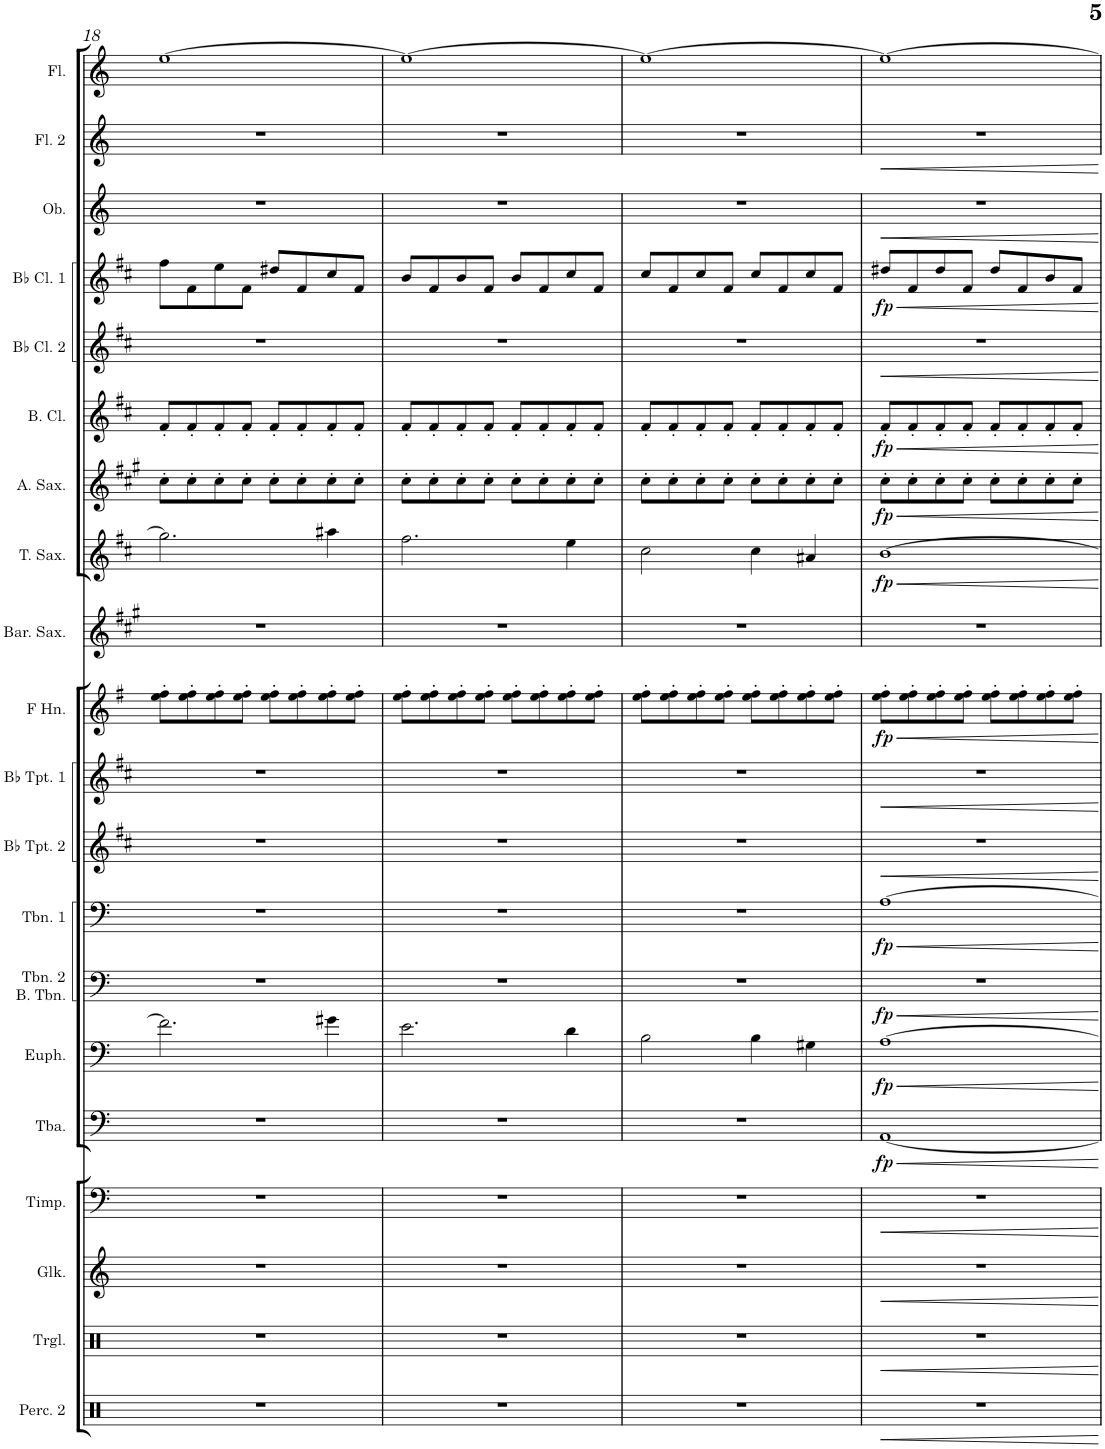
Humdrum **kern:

**kern	**kern	**kern	**kern	**kern	**dynam	**kern	**dynam	**kern	**dynam	**kern	**dynam	**kern	**kern	**kern	**dynam	**kern	**kern	**dynam	**kern	**dynam	**kern	**dynam	**kern	**kern	**dynam	**kern	**kern	**kern
*part20	*part19	*part18	*part17	*part16	*part16	*part15	*part15	*part14	*part14	*part13	*part13	*part12	*part11	*part10	*part10	*part9	*part8	*part8	*part7	*part7	*part6	*part6	*part5	*part4	*part4	*part3	*part2	*part1
*staff20	*staff19	*staff18	*staff17	*staff16	*staff16	*staff15	*staff15	*staff14	*staff14	*staff13	*staff13	*staff12	*staff11	*staff10	*staff10	*staff9	*staff8	*staff8	*staff7	*staff7	*staff6	*staff6	*staff5	*staff4	*staff4	*staff3	*staff2	*staff1
*I"Percussion 2	*I"Percussion 1	*I"Glockenspiel	*I"Timpani	*I"Tuba	*	*I"Euphonium	*	*I"Trombone 2 Bass Trombone	*	*I"Trombone 1	*	*I"Bb Trumpet 2	*I"Bb Trumpet 1	*I"Horn in F	*	*I"Baritone Saxophone	*I"Tenor Saxophone	*	*I"Alto Saxophone	*	*I"Bass Clarinet	*	*I"Bb Clarinet 2	*I"Bb Clarinet 1	*	*I"Oboe	*I"Flûte 2	*I"Flute
*I'Perc. 2	*I'Perc. 1	*I'Glk.	*I'Timp.	*I'Tba.	*	*I'Euph.	*	*I'Tbn. 2 B. Tbn.	*	*I'Tbn. 1	*	*I'Bb Tpt. 2	*I'Bb Tpt. 1	*	*	*I'Bar. Sax.	*I'T. Sax.	*	*I'A. Sax.	*	*I'B. Cl.	*	*I'Bb Cl. 2	*I'Bb Cl. 1	*	*I'Ob.	*I'Fl. 2	*I'Fl.
!!LO:PB:g=z
*clefX	*clefX	*clefG2	*clefF4	*clefF4	*	*clefF4	*	*clefF4	*	*clefF4	*	*clefG2	*clefG2	*clefG2	*	*clefG2	*clefG2	*	*clefG2	*	*clefG2	*	*clefG2	*clefG2	*	*clefG2	*clefG2	*clefG2
*	*	*Trd-14c-24	*	*	*	*	*	*	*	*	*	*Trd1c2	*Trd1c2	*Trd4c7	*	*Trd12c21	*Trd8c14	*	*Trd5c9	*	*Trd8c14	*	*Trd1c2	*Trd1c2	*	*	*	*
*k[]	*k[]	*k[]	*k[]	*k[]	*	*k[]	*	*k[]	*	*k[]	*	*k[f#c#]	*k[f#c#]	*k[f#]	*	*k[f#c#g#]	*k[f#c#]	*	*k[f#c#g#]	*	*k[f#c#]	*	*k[f#c#]	*k[f#c#]	*	*k[]	*k[]	*k[]
*M4/4	*M4/4	*M4/4	*M4/4	*M4/4	*	*M4/4	*	*M4/4	*	*M4/4	*	*M4/4	*M4/4	*M4/4	*	*M4/4	*M4/4	*	*M4/4	*	*M4/4	*	*M4/4	*M4/4	*	*M4/4	*M4/4	*M4/4
=18	=18	=18	=18	=18	=18	=18	=18	=18	=18	=18	=18	=18	=18	=18	=18	=18	=18	=18	=18	=18	=18	=18	=18	=18	=18	=18	=18	=18
1r	1r	1r	1r	1r	.	2.f#\]	.	1r	.	1r	.	1r	1r	8ee\' 8ff#\'L	.	1r	2.gg#\]	.	8cc#'\L	.	8f#'/L	.	1r	8ff#\L	.	1r	1r	[1ee
.	.	.	.	.	.	.	.	.	.	.	.	.	.	8ee\' 8ff#\'	.	.	.	.	8cc#'\	.	8f#'/	.	.	8f#\	.	.	.	.
.	.	.	.	.	.	.	.	.	.	.	.	.	.	8ee\' 8ff#\'	.	.	.	.	8cc#'\	.	8f#'/	.	.	8ee\	.	.	.	.
.	.	.	.	.	.	.	.	.	.	.	.	.	.	8ee\' 8ff#\'J	.	.	.	.	8cc#'\J	.	8f#'/J	.	.	8f#\J	.	.	.	.
.	.	.	.	.	.	.	.	.	.	.	.	.	.	8ee\' 8ff#\'L	.	.	.	.	8cc#'\L	.	8f#'/L	.	.	8dd#X/L	.	.	.	.
.	.	.	.	.	.	.	.	.	.	.	.	.	.	8ee\' 8ff#\'	.	.	.	.	8cc#'\	.	8f#'/	.	.	8f#/	.	.	.	.
.	.	.	.	.	.	4g#X\	.	.	.	.	.	.	.	8ee\' 8ff#\'	.	.	4aa#X\	.	8cc#'\	.	8f#'/	.	.	8cc#/	.	.	.	.
.	.	.	.	.	.	.	.	.	.	.	.	.	.	8ee\' 8ff#\'J	.	.	.	.	8cc#'\J	.	8f#'/J	.	.	8f#/J	.	.	.	.
=19	=19	=19	=19	=19	=19	=19	=19	=19	=19	=19	=19	=19	=19	=19	=19	=19	=19	=19	=19	=19	=19	=19	=19	=19	=19	=19	=19	=19
1r	1r	1r	1r	1r	.	2.e\	.	1r	.	1r	.	1r	1r	8ee\' 8ff#\'L	.	1r	2.ff#\	.	8cc#'\L	.	8f#'/L	.	1r	8b/L	.	1r	1r	1ee_
.	.	.	.	.	.	.	.	.	.	.	.	.	.	8ee\' 8ff#\'	.	.	.	.	8cc#'\	.	8f#'/	.	.	8f#/	.	.	.	.
.	.	.	.	.	.	.	.	.	.	.	.	.	.	8ee\' 8ff#\'	.	.	.	.	8cc#'\	.	8f#'/	.	.	8b/	.	.	.	.
.	.	.	.	.	.	.	.	.	.	.	.	.	.	8ee\' 8ff#\'J	.	.	.	.	8cc#'\J	.	8f#'/J	.	.	8f#/J	.	.	.	.
.	.	.	.	.	.	.	.	.	.	.	.	.	.	8ee\' 8ff#\'L	.	.	.	.	8cc#'\L	.	8f#'/L	.	.	8b/L	.	.	.	.
.	.	.	.	.	.	.	.	.	.	.	.	.	.	8ee\' 8ff#\'	.	.	.	.	8cc#'\	.	8f#'/	.	.	8f#/	.	.	.	.
.	.	.	.	.	.	4d\	.	.	.	.	.	.	.	8ee\' 8ff#\'	.	.	4ee\	.	8cc#'\	.	8f#'/	.	.	8cc#/	.	.	.	.
.	.	.	.	.	.	.	.	.	.	.	.	.	.	8ee\' 8ff#\'J	.	.	.	.	8cc#'\J	.	8f#'/J	.	.	8f#/J	.	.	.	.
=20	=20	=20	=20	=20	=20	=20	=20	=20	=20	=20	=20	=20	=20	=20	=20	=20	=20	=20	=20	=20	=20	=20	=20	=20	=20	=20	=20	=20
1r	1r	1r	1r	1r	.	2B\	.	1r	.	1r	.	1r	1r	8ee\' 8ff#\'L	.	1r	2cc#\	.	8cc#'\L	.	8f#'/L	.	1r	8cc#/L	.	1r	1r	1ee_
.	.	.	.	.	.	.	.	.	.	.	.	.	.	8ee\' 8ff#\'	.	.	.	.	8cc#'\	.	8f#'/	.	.	8f#/	.	.	.	.
.	.	.	.	.	.	.	.	.	.	.	.	.	.	8ee\' 8ff#\'	.	.	.	.	8cc#'\	.	8f#'/	.	.	8cc#/	.	.	.	.
.	.	.	.	.	.	.	.	.	.	.	.	.	.	8ee\' 8ff#\'J	.	.	.	.	8cc#'\J	.	8f#'/J	.	.	8f#/J	.	.	.	.
.	.	.	.	.	.	4B\	.	.	.	.	.	.	.	8ee\' 8ff#\'L	.	.	4cc#\	.	8cc#'\L	.	8f#'/L	.	.	8cc#/L	.	.	.	.
.	.	.	.	.	.	.	.	.	.	.	.	.	.	8ee\' 8ff#\'	.	.	.	.	8cc#'\	.	8f#'/	.	.	8f#/	.	.	.	.
.	.	.	.	.	.	4G#X\	.	.	.	.	.	.	.	8ee\' 8ff#\'	.	.	4a#X/	.	8cc#'\	.	8f#'/	.	.	8cc#/	.	.	.	.
.	.	.	.	.	.	.	.	.	.	.	.	.	.	8ee\' 8ff#\'J	.	.	.	.	8cc#'\J	.	8f#'/J	.	.	8f#/J	.	.	.	.
=21	=21	=21	=21	=21	=21	=21	=21	=21	=21	=21	=21	=21	=21	=21	=21	=21	=21	=21	=21	=21	=21	=21	=21	=21	=21	=21	=21	=21
!	!	!	!	!	!LO:DY:b	!	!LO:DY:b	!	!LO:DY:b	!	!LO:DY:b	!	!	!	!LO:DY:b	!	!	!LO:DY:b	!	!LO:DY:b	!	!LO:DY:b	!	!	!LO:DY:b	!	!	!
1r	1r	1r	1r	[1AA	fp	[1A	fp	1r	fp	[1A	fp	1r	1r	8ee\' 8ff#\'L	fp	1r	[1b	fp	8cc#'\L	fp	8f#'/L	fp	1r	8dd#X/L	fp	1r	1r	1ee_
.	.	.	.	.	.	.	.	.	.	.	.	.	.	8ee\' 8ff#\'	.	.	.	.	8cc#'\	.	8f#'/	.	.	8f#/	.	.	.	.
.	.	.	.	.	.	.	.	.	.	.	.	.	.	8ee\' 8ff#\'	.	.	.	.	8cc#'\	.	8f#'/	.	.	8dd#/	.	.	.	.
.	.	.	.	.	.	.	.	.	.	.	.	.	.	8ee\' 8ff#\'J	.	.	.	.	8cc#'\J	.	8f#'/J	.	.	8f#/J	.	.	.	.
.	.	.	.	.	.	.	.	.	.	.	.	.	.	8ee\' 8ff#\'L	.	.	.	.	8cc#'\L	.	8f#'/L	.	.	8dd#/L	.	.	.	.
.	.	.	.	.	.	.	.	.	.	.	.	.	.	8ee\' 8ff#\'	.	.	.	.	8cc#'\	.	8f#'/	.	.	8f#/	.	.	.	.
.	.	.	.	.	.	.	.	.	.	.	.	.	.	8ee\' 8ff#\'	.	.	.	.	8cc#'\	.	8f#'/	.	.	8b/	.	.	.	.
.	.	.	.	.	.	.	.	.	.	.	.	.	.	8ee\' 8ff#\'J	.	.	.	.	8cc#'\J	.	8f#'/J	.	.	8f#/J	.	.	.	.
=	=	=	=	=	=	=	=	=	=	=	=	=	=	=	=	=	=	=	=	=	=	=	=	=	=	=	=	=
*-	*-	*-	*-	*-	*-	*-	*-	*-	*-	*-	*-	*-	*-	*-	*-	*-	*-	*-	*-	*-	*-	*-	*-	*-	*-	*-	*-	*-
